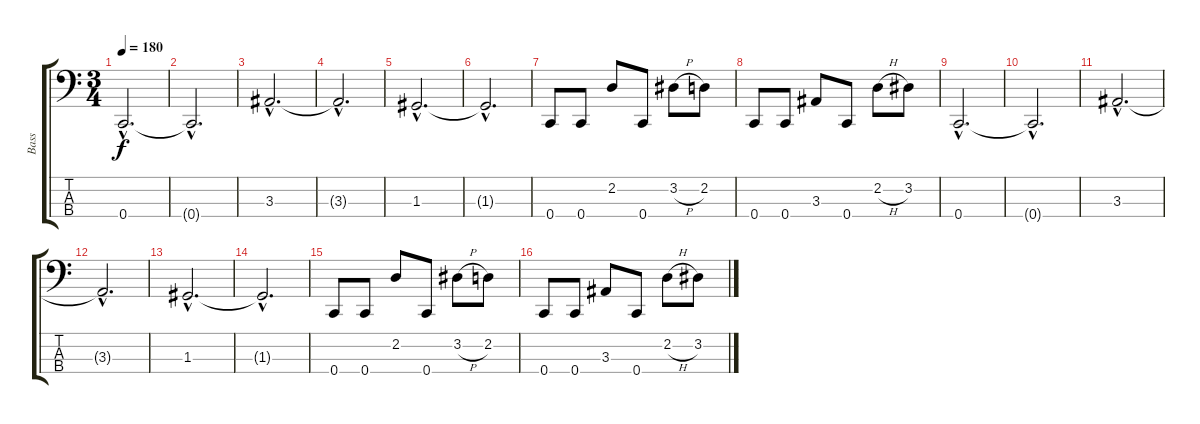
\track ("Bass" "Bass") {instrument electricbasspick}
\staff {score tabs}
\tuning (F2 C2 G1 C1) {hide}
\ts (3 4)
\tempo 180
\clef f4
\ks c
0.4{hac}.2{d dy f} |
0.4{hac t}.2{d} |
3.3{hac}.2{d} |
3.3{hac t}.2{d} |
1.3{hac}.2{d} |
1.3{hac t}.2{d} |
0.4.8 0.4.8 2.2.8 0.4.8 3.2{h}.8 2.2.8 |
0.4.8 0.4.8 3.3.8 0.4.8 2.2{h}.8 3.2.8 |
0.4{hac}.2{d} |
0.4{hac t}.2{d} |
3.3{hac}.2{d} |
3.3{hac t}.2{d} |
1.3{hac}.2{d} |
1.3{hac t}.2{d} |
0.4.8 0.4.8 2.2.8 0.4.8 3.2{h}.8 2.2.8 |
0.4.8 0.4.8 3.3.8 0.4.8 2.2{h}.8 3.2.8
